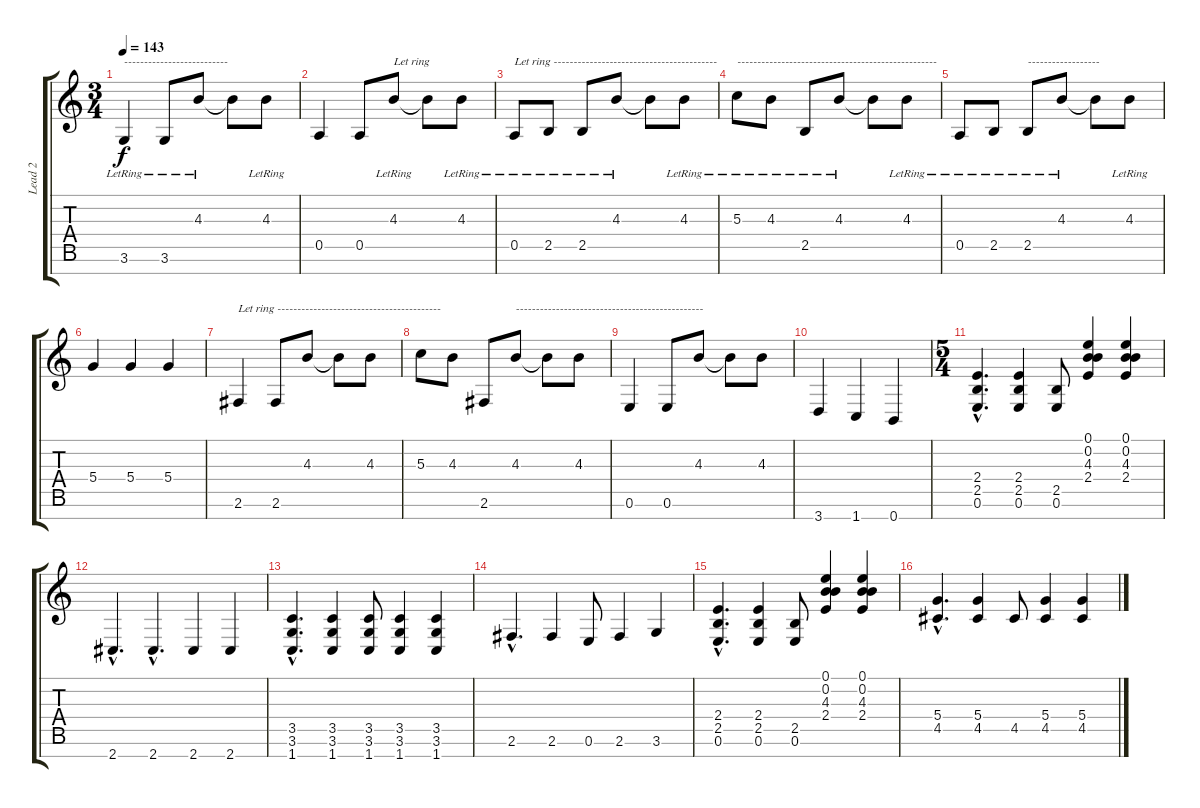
\track ("Lead 2" "Lead 2") {instrument distortionguitar}
\staff {score tabs}
\tuning (E4 B3 G3 D3 A2 E2 B1) {hide}
\ts (3 4)
\tempo 143
\clef g2
\ks c
3.6{lr}.4{txt "--------------------------" dy f} 3.6{lr}.8 4.3{lr}.8 4.3{t}.8 4.3{lr}.8 |
0.5.4 0.5.8 4.3{lr}.8{txt "Let ring"} 4.3{t}.8 4.3{lr}.8 |
0.5{lr}.8{txt "Let ring -----------------------------------------"} 2.5{lr}.8 2.5{lr}.8 4.3{lr}.8 4.3{t}.8 4.3{lr}.8 |
5.3{lr}.8{txt "--------------------------------------------------"} 4.3{lr}.8 2.5{lr}.8 4.3{lr}.8 4.3{t}.8 4.3{lr}.8 |
0.5{lr}.8 2.5{lr}.8 2.5{lr}.8{txt "------------------"} 4.3{lr}.8 4.3{t}.8 4.3{lr}.8 |
5.4.4 5.4.4 5.4.4 |
2.6.4{txt "Let ring -----------------------------------------"} 2.6.8 4.3.8 4.3{t}.8 4.3.8 |
5.3.8 4.3.8 2.6.8 4.3.8{txt "-----------------------------------------------"} 4.3{t}.8 4.3.8 |
0.6.4 0.6.8 4.3.8 4.3{t}.8 4.3.8 |
3.7.4 1.7.4 0.7.4 |
\ts (5 4)
(2.4{hac} 2.5{hac} 0.6{hac}).4{d} (2.4 2.5 0.6).4 (2.5 0.6).8 (0.1 0.2 4.3 2.4).4 (0.1 0.2 4.3 2.4).4 |
2.7{hac}.4{d} 2.7{hac}.4{d} 2.7.4 2.7.4 |
(3.5{hac} 3.6{hac} 1.7{hac}).4{d} (3.5 3.6 1.7).4 (3.5 3.6 1.7).8 (3.5 3.6 1.7).4 (3.5 3.6 1.7).4 |
2.6{hac}.4{d} 2.6.4 0.6.8 2.6.4 3.6.4 |
(2.4{hac} 2.5{hac} 0.6{hac}).4{d} (2.4 2.5 0.6).4 (2.5 0.6).8 (0.1 0.2 4.3 2.4).4 (0.1 0.2 4.3 2.4).4 |
(5.4{hac} 4.5{hac}).4{d} (5.4 4.5).4 4.5.8 (5.4 4.5).4 (5.4 4.5).4
